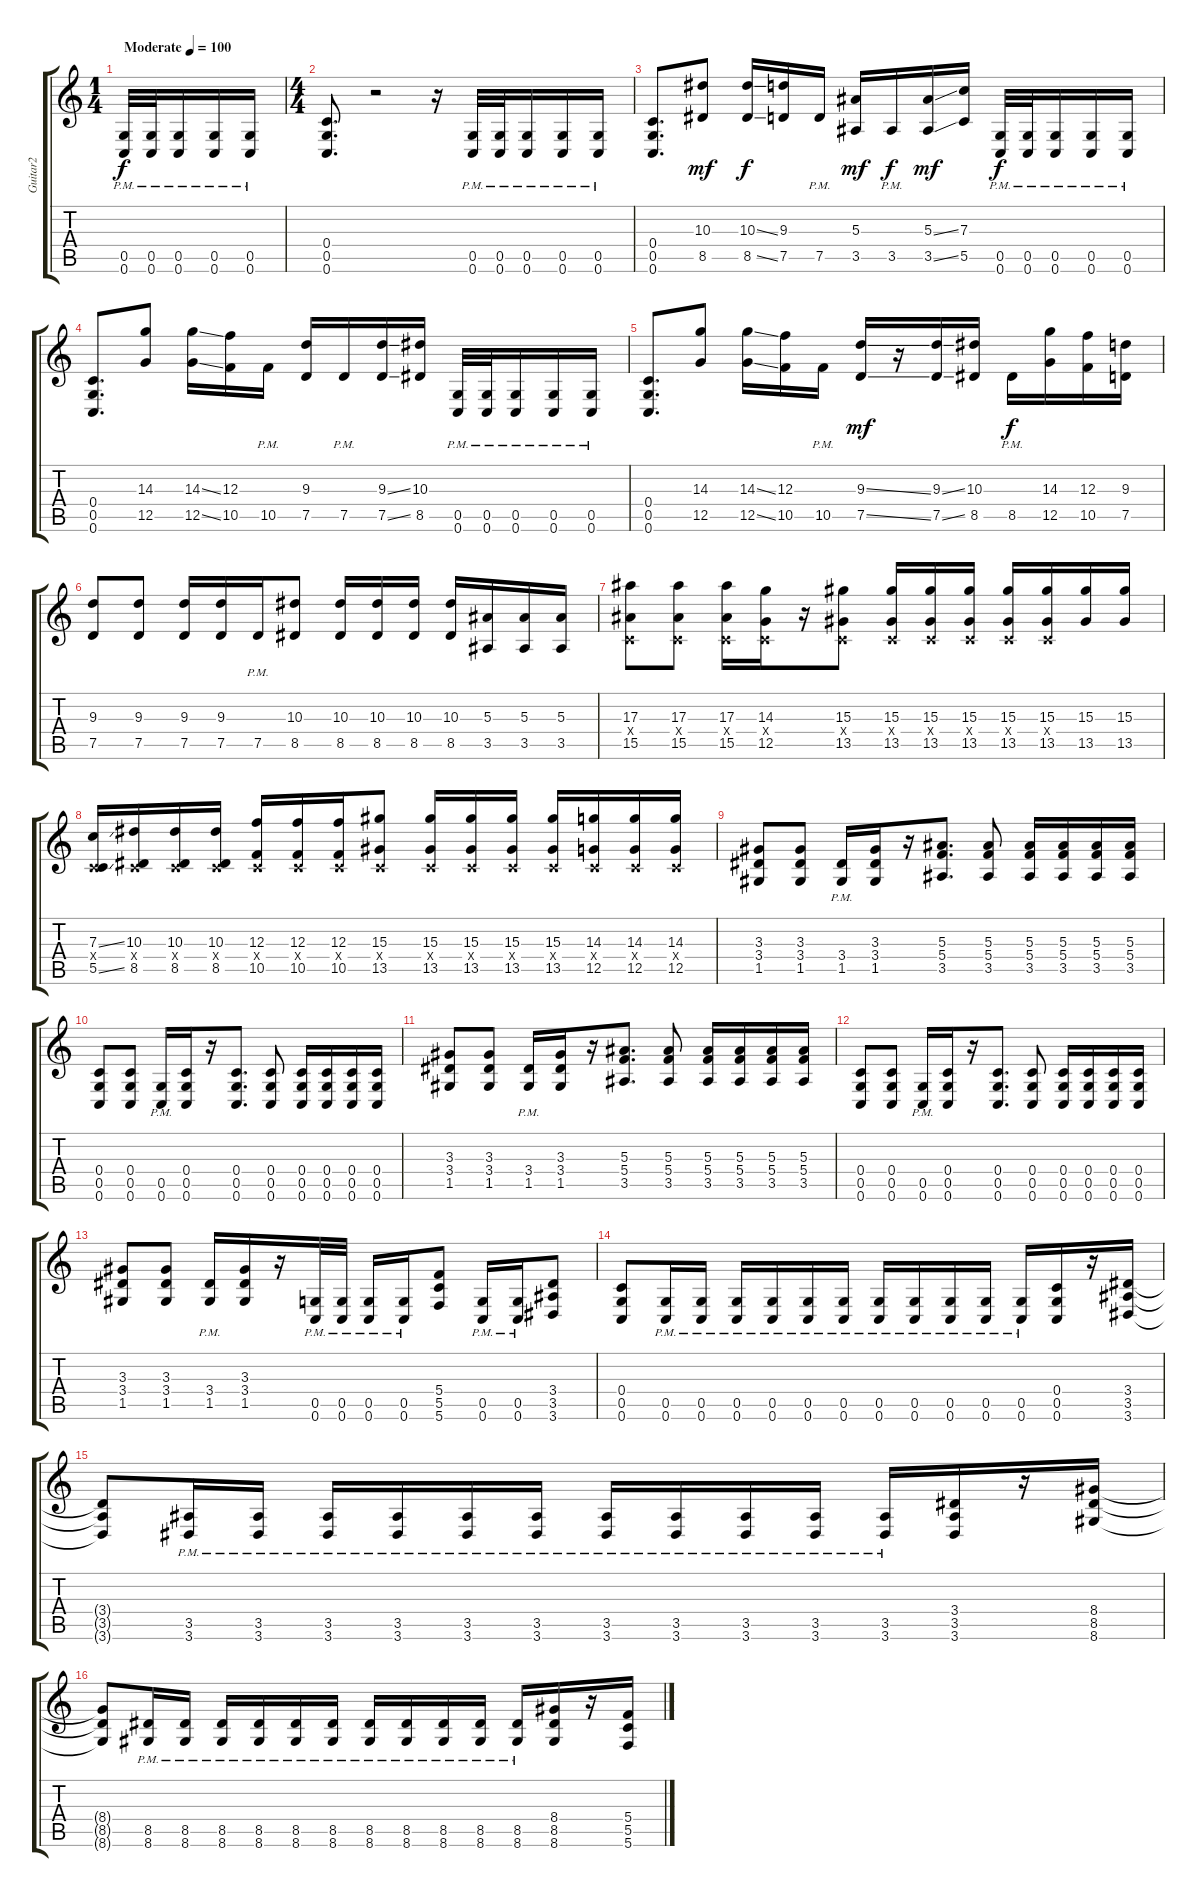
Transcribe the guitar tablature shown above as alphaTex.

\track ("Guitar2" "Guitar2") {instrument distortionguitar}
\staff {score tabs}
\tuning (D4 A3 F3 C3 G2 C2) {hide}
\ts (1 4)
\tempo (100 "Moderate")
\clef g2
\ks c
(0.5{pm} 0.6{pm}).32{dy f instrument distortionguitar} (0.5{pm} 0.6{pm}).32 (0.5{pm} 0.6{pm}).16 (0.5{pm} 0.6{pm}).16 (0.5{pm} 0.6{pm}).16 |
\ts (4 4)
(0.4 0.5 0.6).8{d} r.2 r.16 (0.5{pm} 0.6{pm}).32 (0.5{pm} 0.6{pm}).32 (0.5{pm} 0.6{pm}).16 (0.5{pm} 0.6{pm}).16 (0.5{pm} 0.6{pm}).16 |
(0.4 0.5 0.6).8{d} (10.3 8.5).8{dy mf} (10.3{ss} 8.5{ss}).16{dy f} (9.3 7.5).16 7.5{pm}.16 (5.3 3.5).16{dy mf} 3.5{pm}.16{dy f} (5.3{ss} 3.5{ss}).16{dy mf} (7.3 5.5).16 (0.5{pm} 0.6{pm}).32{dy f} (0.5{pm} 0.6{pm}).32 (0.5{pm} 0.6{pm}).16 (0.5{pm} 0.6{pm}).16 (0.5{pm} 0.6{pm}).16 |
(0.4 0.5 0.6).8{d} (14.3 12.5).8 (14.3{ss} 12.5{ss}).16 (12.3 10.5).16 10.5{pm}.16 (9.3 7.5).16 7.5{pm}.16 (9.3{ss} 7.5{ss}).16 (10.3 8.5).16 (0.5{pm} 0.6{pm}).32 (0.5{pm} 0.6{pm}).32 (0.5{pm} 0.6{pm}).16 (0.5{pm} 0.6{pm}).16 (0.5{pm} 0.6{pm}).16 |
(0.4 0.5 0.6).8{d} (14.3 12.5).8 (14.3{ss} 12.5{ss}).16 (12.3 10.5).16 10.5{pm}.16 (9.3{ss} 7.5{ss}).16{dy mf} r.16 (9.3{ss} 7.5{ss}).16 (10.3 8.5).16 8.5{pm}.16{dy f} (14.3 12.5).16 (12.3 10.5).16 (9.3 7.5).16 |
(9.3 7.5).8 (9.3 7.5).8 (9.3 7.5).16 (9.3 7.5).16 7.5{pm}.16 (10.3 8.5).8 (10.3 8.5).16 (10.3 8.5).16 (10.3 8.5).16 (10.3 8.5).16 (5.3 3.5).16 (5.3 3.5).16 (5.3 3.5).16 |
(17.3 0.4{x} 15.5).8 (17.3 0.4{x} 15.5).8 (17.3 0.4{x} 15.5).16 (14.3 0.4{x} 12.5).16 r.16 (15.3 0.4{x} 13.5).8 (15.3 0.4{x} 13.5).16 (15.3 0.4{x} 13.5).16 (15.3 0.4{x} 13.5).16 (15.3 0.4{x} 13.5).16 (15.3 0.4{x} 13.5).16 (15.3 13.5).16 (15.3 13.5).16 |
(7.3{ss} 0.4{x} 5.5{ss}).16 (10.3 0.4{x} 8.5).16 (10.3 0.4{x} 8.5).16 (10.3 0.4{x} 8.5).16 (12.3 0.4{x} 10.5).16 (12.3 0.4{x} 10.5).16 (12.3 0.4{x} 10.5).16 (15.3 0.4{x} 13.5).8 (15.3 0.4{x} 13.5).16 (15.3 0.4{x} 13.5).16 (15.3 0.4{x} 13.5).16 (15.3 0.4{x} 13.5).16 (14.3 0.4{x} 12.5).16 (14.3 0.4{x} 12.5).16 (14.3 0.4{x} 12.5).16 |
(3.3 3.4 1.5).8 (3.3 3.4 1.5).8 (3.4{pm} 1.5{pm}).16 (3.3 3.4 1.5).16 r.16 (5.3 5.4 3.5).8{d} (5.3 5.4 3.5).8 (5.3 5.4 3.5).16 (5.3 5.4 3.5).16 (5.3 5.4 3.5).16 (5.3 5.4 3.5).16 |
(0.4 0.5 0.6).8 (0.4 0.5 0.6).8 (0.5{pm} 0.6{pm}).16 (0.4 0.5 0.6).16 r.16 (0.4 0.5 0.6).8{d} (0.4 0.5 0.6).8 (0.4 0.5 0.6).16 (0.4 0.5 0.6).16 (0.4 0.5 0.6).16 (0.4 0.5 0.6).16 |
(3.3 3.4 1.5).8 (3.3 3.4 1.5).8 (3.4{pm} 1.5{pm}).16 (3.3 3.4 1.5).16 r.16 (5.3 5.4 3.5).8{d} (5.3 5.4 3.5).8 (5.3 5.4 3.5).16 (5.3 5.4 3.5).16 (5.3 5.4 3.5).16 (5.3 5.4 3.5).16 |
(0.4 0.5 0.6).8 (0.4 0.5 0.6).8 (0.5{pm} 0.6{pm}).16 (0.4 0.5 0.6).16 r.16 (0.4 0.5 0.6).8{d} (0.4 0.5 0.6).8 (0.4 0.5 0.6).16 (0.4 0.5 0.6).16 (0.4 0.5 0.6).16 (0.4 0.5 0.6).16 |
(3.3 3.4 1.5).8 (3.3 3.4 1.5).8 (3.4{pm} 1.5{pm}).16 (3.3 3.4 1.5).16 r.16 (0.5{pm} 0.6{pm}).32 (0.5{pm} 0.6{pm}).32 (0.5{pm} 0.6{pm}).16 (0.5{pm} 0.6).16 (5.4 5.5 5.6).8 (0.5{pm} 0.6{pm}).16 (0.5{pm} 0.6{pm}).16 (3.4 3.5 3.6).8 |
(0.4 0.5 0.6).8 (0.5{pm} 0.6{pm}).16 (0.5{pm} 0.6{pm}).16 (0.5{pm} 0.6{pm}).16 (0.5{pm} 0.6{pm}).16 (0.5{pm} 0.6{pm}).16 (0.5{pm} 0.6{pm}).16 (0.5{pm} 0.6{pm}).16 (0.5{pm} 0.6{pm}).16 (0.5{pm} 0.6{pm}).16 (0.5{pm} 0.6{pm}).16 (0.5{pm} 0.6{pm}).16 (0.4 0.5 0.6).16 r.16 (3.4 3.5 3.6).16 |
(3.4{t} 3.5{t} 3.6{t}).8 (3.5{pm} 3.6{pm}).16 (3.5{pm} 3.6{pm}).16 (3.5{pm} 3.6{pm}).16 (3.5{pm} 3.6{pm}).16 (3.5{pm} 3.6{pm}).16 (3.5{pm} 3.6{pm}).16 (3.5{pm} 3.6{pm}).16 (3.5{pm} 3.6{pm}).16 (3.5{pm} 3.6{pm}).16 (3.5{pm} 3.6{pm}).16 (3.5{pm} 3.6{pm}).16 (3.4 3.5 3.6).16 r.16 (8.4 8.5 8.6).16 |
(8.4{t} 8.5{t} 8.6{t}).8 (8.5{pm} 8.6{pm}).16 (8.5{pm} 8.6{pm}).16 (8.5{pm} 8.6{pm}).16 (8.5{pm} 8.6{pm}).16 (8.5{pm} 8.6{pm}).16 (8.5{pm} 8.6{pm}).16 (8.5{pm} 8.6{pm}).16 (8.5{pm} 8.6{pm}).16 (8.5{pm} 8.6{pm}).16 (8.5{pm} 8.6{pm}).16 (8.5{pm} 8.6{pm}).16 (8.4 8.5 8.6).16 r.16 (5.4 5.5 5.6).16
